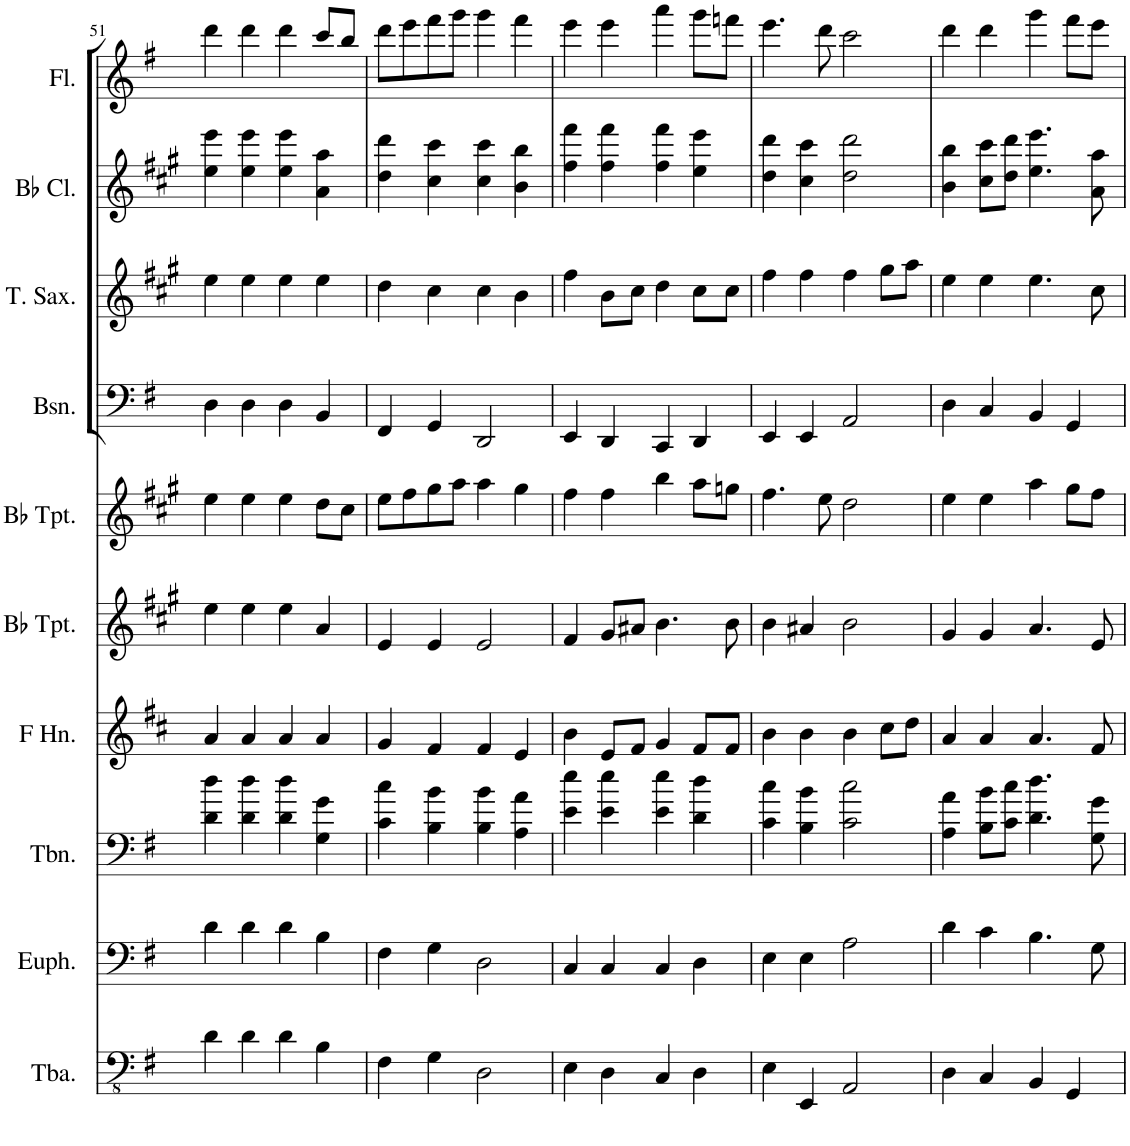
**kern	**kern	**kern	**kern	**kern	**kern	**kern	**kern	**kern	**kern
*part10	*part9	*part8	*part7	*part6	*part5	*part4	*part3	*part2	*part1
*staff10	*staff9	*staff8	*staff7	*staff6	*staff5	*staff4	*staff3	*staff2	*staff1
*I"Tuba	*I"Euphonium	*I"Trombone	*I"Horn in F	*I"Bb Trumpet	*I"Bb Trumpet	*I"Bassoon	*I"Tenor Saxophone	*I"Bb Clarinet	*I"Flute
*I'Tba.	*I'Euph.	*I'Tbn.	*	*I'Bb Tpt.	*I'Bb Tpt.	*I'Bsn.	*I'T. Sax.	*I'Bb Cl.	*I'Fl.
!!LO:PB:g=z
*clefFv4	*clefF4	*clefF4	*clefG2	*clefG2	*clefG2	*clefF4	*clefG2	*clefG2	*clefG2
*	*	*	*Trd4c7	*Trd1c2	*Trd1c2	*	*Trd8c14	*Trd1c2	*
*k[f#]	*k[f#]	*k[f#]	*k[f#c#]	*k[f#c#g#]	*k[f#c#g#]	*k[f#]	*k[f#c#g#]	*k[f#c#g#]	*k[f#]
*M4/4	*M4/4	*M4/4	*M4/4	*M4/4	*M4/4	*M4/4	*M4/4	*M4/4	*M4/4
=51	=51	=51	=51	=51	=51	=51	=51	=51	=51
4D\	4d\	4d\ 4dd\	4a/	4ee\	4ee\	4D\	4ee\	4ee\ 4eee\	4ddd\
4D\	4d\	4d\ 4dd\	4a/	4ee\	4ee\	4D\	4ee\	4ee\ 4eee\	4ddd\
4D\	4d\	4d\ 4dd\	4a/	4ee\	4ee\	4D\	4ee\	4ee\ 4eee\	4ddd\
4BB\	4B\	4G\ 4g\	4a/	4a/	8dd\L	4BB/	4ee\	4a\ 4aa\	8ccc/L
.	.	.	.	.	8cc#\J	.	.	.	8bb/J
=52	=52	=52	=52	=52	=52	=52	=52	=52	=52
4FF#\	4F#\	4c\ 4cc\	4g/	4e/	8ee\L	4FF#/	4dd\	4dd\ 4ddd\	8ddd\L
.	.	.	.	.	8ff#\	.	.	.	8eee\
4GG\	4G\	4B\ 4b\	4f#/	4e/	8gg#\	4GG/	4cc#\	4cc#\ 4ccc#\	8fff#\
.	.	.	.	.	8aa\J	.	.	.	8ggg\J
2DD\	2D\	4B\ 4b\	4f#/	2e/	4aa\	2DD/	4cc#\	4cc#\ 4ccc#\	4ggg\
.	.	4A\ 4a\	4e/	.	4gg#\	.	4b\	4b\ 4bb\	4fff#\
=53	=53	=53	=53	=53	=53	=53	=53	=53	=53
4EE\	4C/	4e\ 4ee\	4b\	4f#/	4ff#\	4EE/	4ff#\	4ff#\ 4fff#\	4eee\
4DD\	4C/	4e\ 4ee\	8e/L	8g#/L	4ff#\	4DD/	8b\L	4ff#\ 4fff#\	4eee\
.	.	.	8f#/J	8a#X/J	.	.	8cc#\J	.	.
4CC/	4C/	4e\ 4ee\	4g/	4.b\	4bb\	4CC/	4dd\	4ff#\ 4fff#\	4aaa\
4DD\	4D\	4d\ 4dd\	8f#/L	.	8aa\L	4DD/	8cc#\L	4ee\ 4eee\	8ggg\L
.	.	.	8f#/J	8b\	8ggn\J	.	8cc#\J	.	8fffn\J
=54	=54	=54	=54	=54	=54	=54	=54	=54	=54
4EE\	4E\	4c\ 4cc\	4b\	4b\	4.ff#\	4EE/	4ff#\	4dd\ 4ddd\	4.eee\
4EEE/	4E\	4B\ 4b\	4b\	4a#X/	.	4EE/	4ff#\	4cc#\ 4ccc#\	.
.	.	.	.	.	8ee\	.	.	.	8ddd\
2AAA/	2A\	2c\ 2cc\	4b\	2b\	2dd\	2AA/	4ff#\	2dd\ 2ddd\	2ccc\
.	.	.	8cc#\L	.	.	.	8gg#\L	.	.
.	.	.	8dd\J	.	.	.	8aa\J	.	.
=55	=55	=55	=55	=55	=55	=55	=55	=55	=55
4DD\	4d\	4A\ 4a\	4a/	4g#/	4ee\	4D\	4ee\	4b\ 4bb\	4ddd\
4CC/	4c\	8B\ 8b\L	4a/	4g#/	4ee\	4C/	4ee\	8cc#\ 8ccc#\L	4ddd\
.	.	8c\ 8cc\J	.	.	.	.	.	8dd\ 8ddd\J	.
4BBB/	4.B\	4.d\ 4.dd\	4.a/	4.a/	4aa\	4BB/	4.ee\	4.ee\ 4.eee\	4ggg\
4GGG/	.	.	.	.	8gg#\L	4GG/	.	.	8fff#\L
.	8G\	8G\ 8g\	8f#/	8e/	8ff#\J	.	8cc#\	8a\ 8aa\	8eee\J
=	=	=	=	=	=	=	=	=	=
*-	*-	*-	*-	*-	*-	*-	*-	*-	*-
